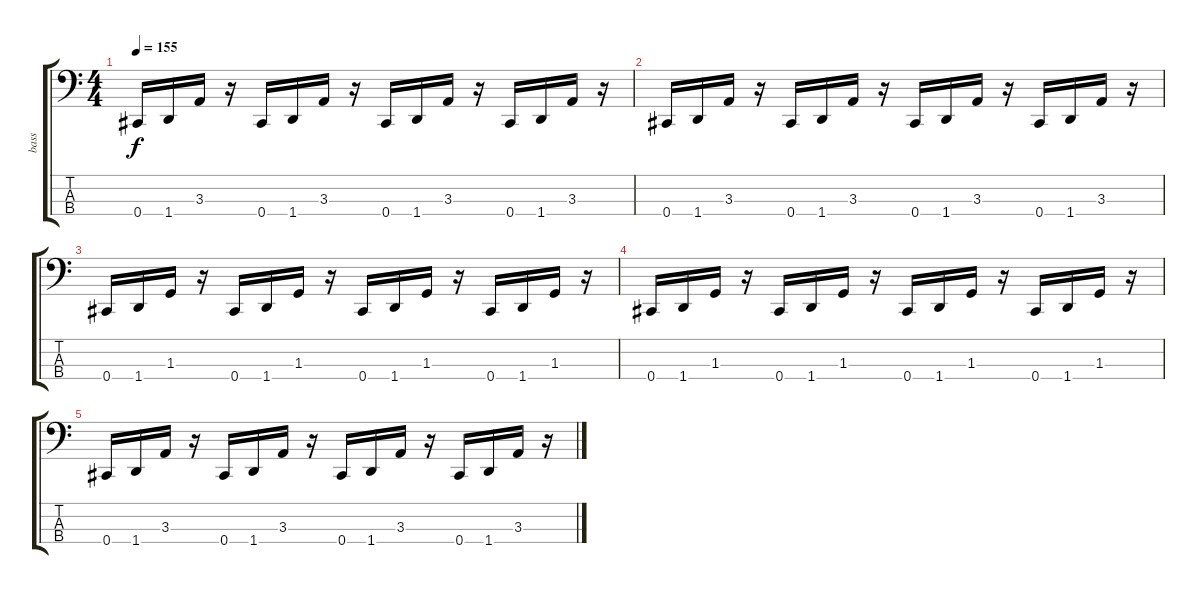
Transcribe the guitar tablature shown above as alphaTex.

\track ("bass" "bass") {instrument electricbassfinger}
\staff {score tabs}
\tuning (E2 B1 Gb1 Db1) {hide}
\ts (4 4)
\tempo 155
\clef f4
\ks c
0.4.16{dy f} 1.4.16 3.3.16 r.16 0.4.16 1.4.16 3.3.16 r.16 0.4.16 1.4.16 3.3.16 r.16 0.4.16 1.4.16 3.3.16 r.16 |
0.4.16 1.4.16 3.3.16 r.16 0.4.16 1.4.16 3.3.16 r.16 0.4.16 1.4.16 3.3.16 r.16 0.4.16 1.4.16 3.3.16 r.16 |
0.4.16 1.4.16 1.3.16 r.16 0.4.16 1.4.16 1.3.16 r.16 0.4.16 1.4.16 1.3.16 r.16 0.4.16 1.4.16 1.3.16 r.16 |
0.4.16 1.4.16 1.3.16 r.16 0.4.16 1.4.16 1.3.16 r.16 0.4.16 1.4.16 1.3.16 r.16 0.4.16 1.4.16 1.3.16 r.16 |
0.4.16 1.4.16 3.3.16 r.16 0.4.16 1.4.16 3.3.16 r.16 0.4.16 1.4.16 3.3.16 r.16 0.4.16 1.4.16 3.3.16 r.16
